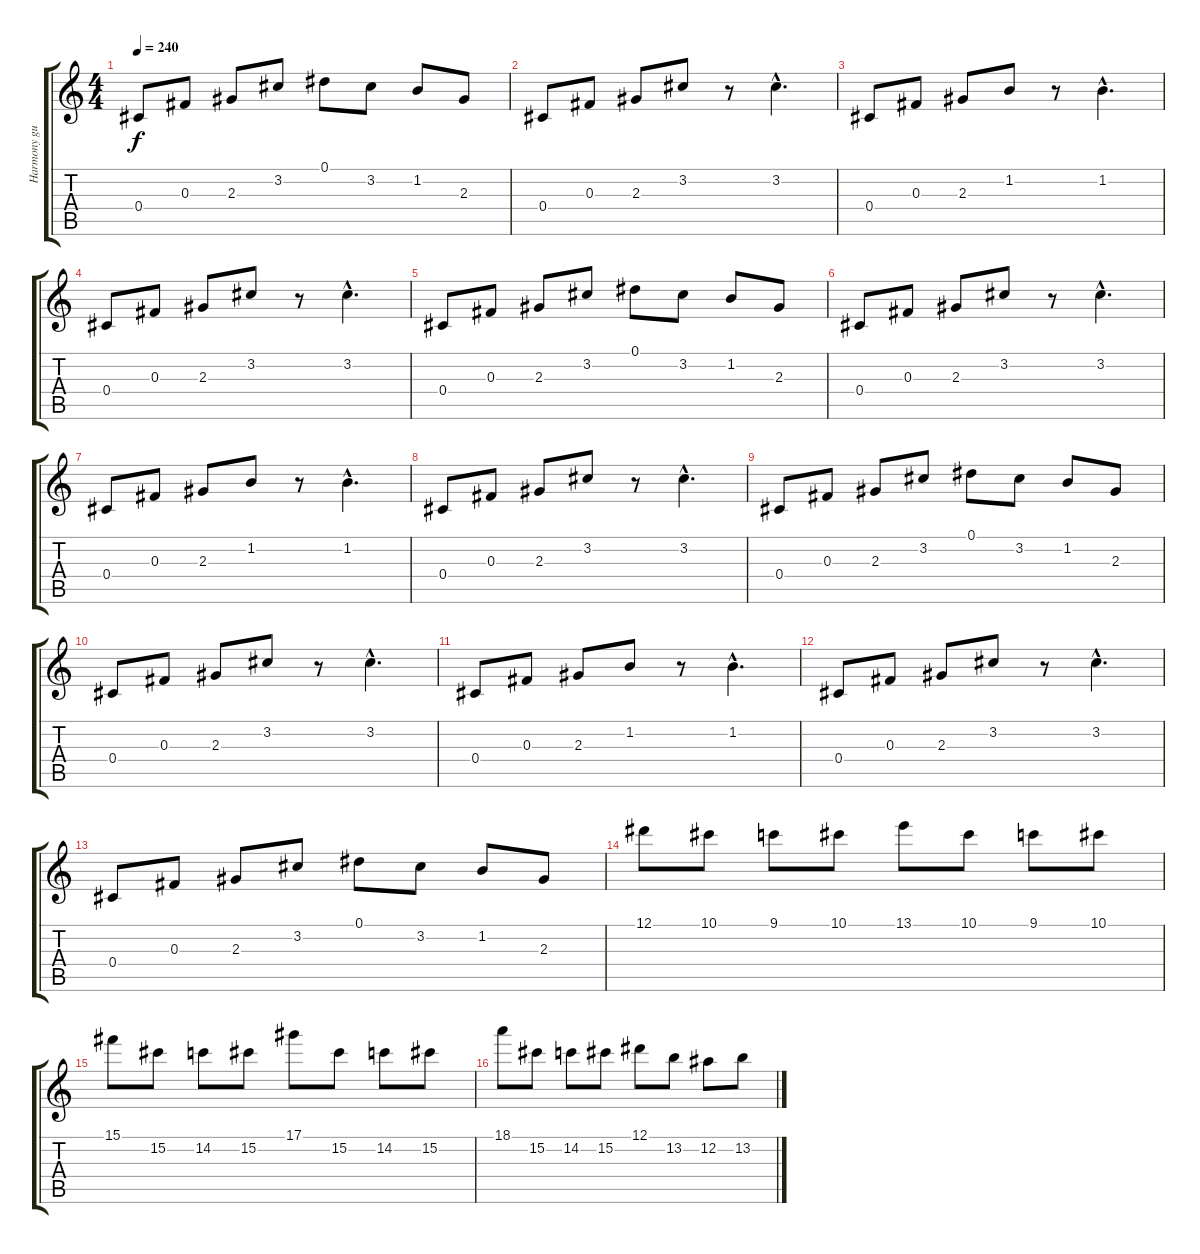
\track ("Harmony guitar" "Harmony gu") {instrument distortionguitar}
\staff {score tabs}
\tuning (Eb4 Bb3 Gb3 Db3 Ab2 Eb2) {hide}
\ts (4 4)
\tempo 240
\clef g2
\ks c
0.4.8{dy f} 0.3.8 2.3.8 3.2.8 0.1.8 3.2.8 1.2.8 2.3.8 |
0.4.8 0.3.8 2.3.8 3.2.8 r.8 3.2{hac}.4{d} |
0.4.8 0.3.8 2.3.8 1.2.8 r.8 1.2{hac}.4{d} |
0.4.8 0.3.8 2.3.8 3.2.8 r.8 3.2{hac}.4{d} |
0.4.8 0.3.8 2.3.8 3.2.8 0.1.8 3.2.8 1.2.8 2.3.8 |
0.4.8 0.3.8 2.3.8 3.2.8 r.8 3.2{hac}.4{d} |
0.4.8 0.3.8 2.3.8 1.2.8 r.8 1.2{hac}.4{d} |
0.4.8 0.3.8 2.3.8 3.2.8 r.8 3.2{hac}.4{d} |
0.4.8 0.3.8 2.3.8 3.2.8 0.1.8 3.2.8 1.2.8 2.3.8 |
0.4.8 0.3.8 2.3.8 3.2.8 r.8 3.2{hac}.4{d} |
0.4.8 0.3.8 2.3.8 1.2.8 r.8 1.2{hac}.4{d} |
0.4.8 0.3.8 2.3.8 3.2.8 r.8 3.2{hac}.4{d} |
0.4.8 0.3.8 2.3.8 3.2.8 0.1.8 3.2.8 1.2.8 2.3.8 |
12.1.8 10.1.8 9.1.8 10.1.8 13.1.8 10.1.8 9.1.8 10.1.8 |
15.1.8 15.2.8 14.2.8 15.2.8 17.1.8 15.2.8 14.2.8 15.2.8 |
18.1.8 15.2.8 14.2.8 15.2.8 12.1.8 13.2.8 12.2.8 13.2.8
